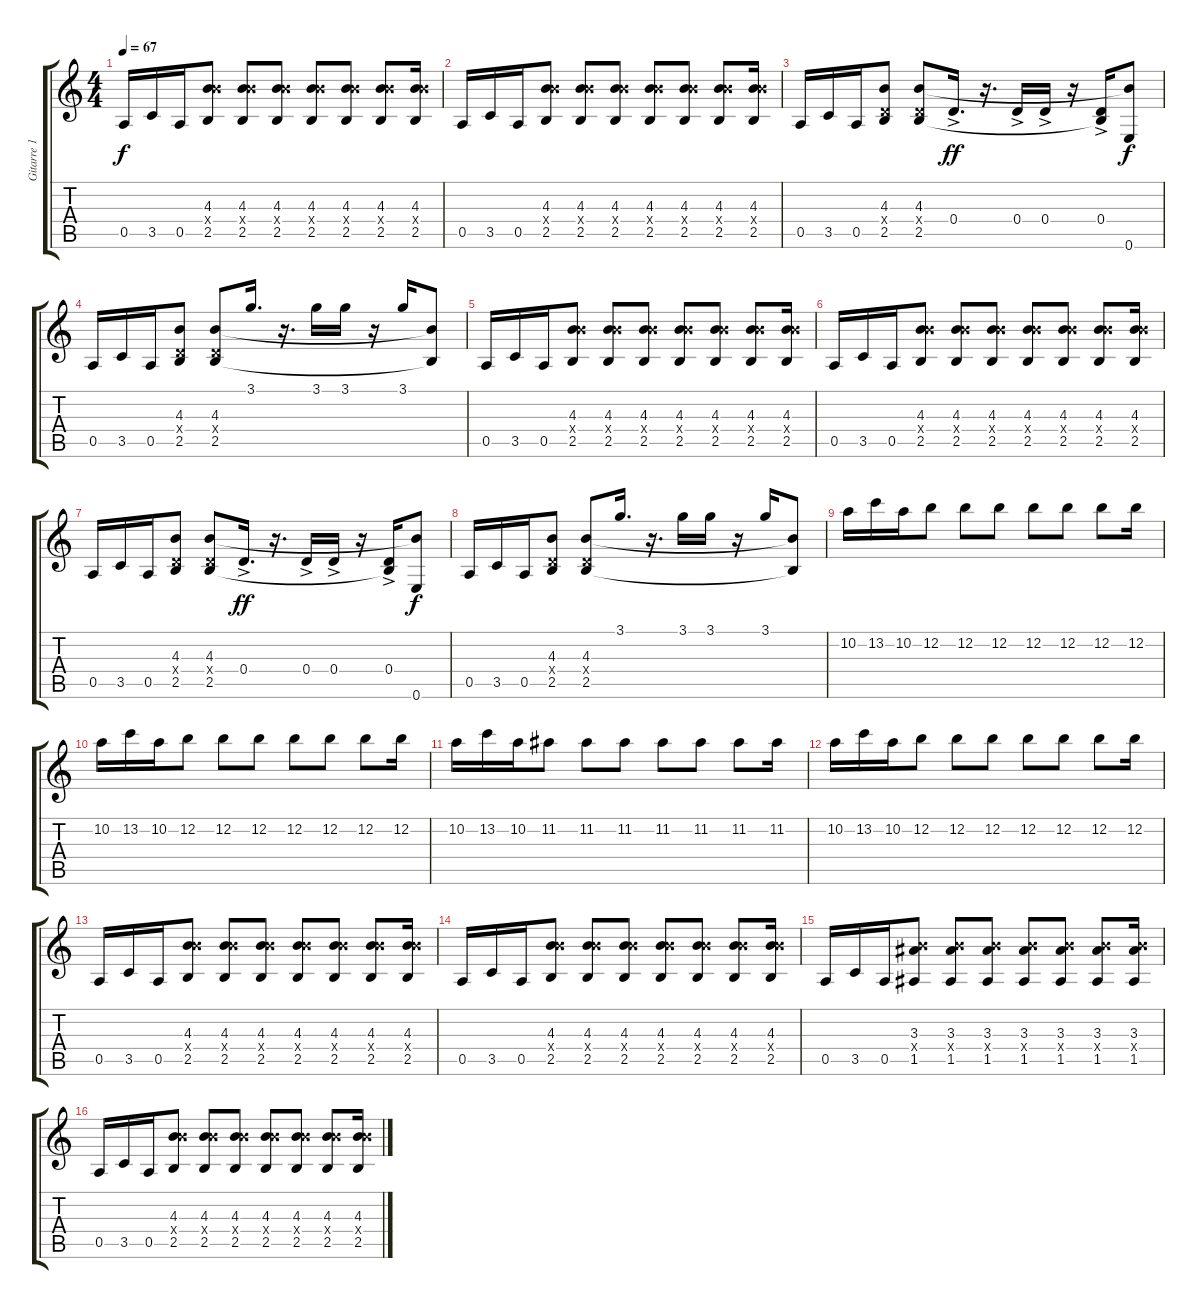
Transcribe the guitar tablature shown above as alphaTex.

\track ("Gitarre 1" "Gitarre 1") {instrument distortionguitar}
\staff {score tabs}
\tuning (E4 B3 G3 D3 A2 E2) {hide}
\ts (4 4)
\tempo 67
\clef g2
\ks c
0.5.16{dy f} 3.5.16 0.5.16 (4.3 9.4{x} 2.5).8 (4.3 9.4{x} 2.5).8 (4.3 9.4{x} 2.5).8 (4.3 9.4{x} 2.5).8 (4.3 9.4{x} 2.5).8 (4.3 9.4{x} 2.5).8 (4.3 9.4{x} 2.5).16 |
0.5.16 3.5.16 0.5.16 (4.3 9.4{x} 2.5).8 (4.3 9.4{x} 2.5).8 (4.3 9.4{x} 2.5).8 (4.3 9.4{x} 2.5).8 (4.3 9.4{x} 2.5).8 (4.3 9.4{x} 2.5).8 (4.3 9.4{x} 2.5).16 |
0.5.16 3.5.16 0.5.16 (4.3 0.4{x} 2.5).8 (4.3 0.4{x} 2.5).8 0.4{ac}.16{d dy ff} r.16{d} 0.4{ac}.16 0.4{ac}.16 r.16 (0.4{ac} 2.5{t}).16 (4.3{t} 0.6).8{dy f} |
0.5.16 3.5.16 0.5.16 (4.3 0.4{x} 2.5).8 (4.3 0.4{x} 2.5).8 3.1.16{d} r.16{d} 3.1.16 3.1.16 r.16 3.1.16 (4.3{t} 2.5{t}).8 |
0.5.16 3.5.16 0.5.16 (4.3 9.4{x} 2.5).8 (4.3 9.4{x} 2.5).8 (4.3 9.4{x} 2.5).8 (4.3 9.4{x} 2.5).8 (4.3 9.4{x} 2.5).8 (4.3 9.4{x} 2.5).8 (4.3 9.4{x} 2.5).16 |
0.5.16 3.5.16 0.5.16 (4.3 9.4{x} 2.5).8 (4.3 9.4{x} 2.5).8 (4.3 9.4{x} 2.5).8 (4.3 9.4{x} 2.5).8 (4.3 9.4{x} 2.5).8 (4.3 9.4{x} 2.5).8 (4.3 9.4{x} 2.5).16 |
0.5.16 3.5.16 0.5.16 (4.3 0.4{x} 2.5).8 (4.3 0.4{x} 2.5).8 0.4{ac}.16{d dy ff} r.16{d} 0.4{ac}.16 0.4{ac}.16 r.16 (0.4{ac} 2.5{t}).16 (4.3{t} 0.6).8{dy f} |
0.5.16 3.5.16 0.5.16 (4.3 0.4{x} 2.5).8 (4.3 0.4{x} 2.5).8 3.1.16{d} r.16{d} 3.1.16 3.1.16 r.16 3.1.16 (4.3{t} 2.5{t}).8 |
10.2.16 13.2.16 10.2.16 12.2.8 12.2.8 12.2.8 12.2.8 12.2.8 12.2.8 12.2.16 |
10.2.16 13.2.16 10.2.16 12.2.8 12.2.8 12.2.8 12.2.8 12.2.8 12.2.8 12.2.16 |
10.2.16 13.2.16 10.2.16 11.2.8 11.2.8 11.2.8 11.2.8 11.2.8 11.2.8 11.2.16 |
10.2.16 13.2.16 10.2.16 12.2.8 12.2.8 12.2.8 12.2.8 12.2.8 12.2.8 12.2.16 |
0.5.16 3.5.16 0.5.16 (4.3 9.4{x} 2.5).8 (4.3 9.4{x} 2.5).8 (4.3 9.4{x} 2.5).8 (4.3 9.4{x} 2.5).8 (4.3 9.4{x} 2.5).8 (4.3 9.4{x} 2.5).8 (4.3 9.4{x} 2.5).16 |
0.5.16 3.5.16 0.5.16 (4.3 9.4{x} 2.5).8 (4.3 9.4{x} 2.5).8 (4.3 9.4{x} 2.5).8 (4.3 9.4{x} 2.5).8 (4.3 9.4{x} 2.5).8 (4.3 9.4{x} 2.5).8 (4.3 9.4{x} 2.5).16 |
0.5.16 3.5.16 0.5.16 (3.3 9.4{x} 1.5).8 (3.3 9.4{x} 1.5).8 (3.3 9.4{x} 1.5).8 (3.3 9.4{x} 1.5).8 (3.3 9.4{x} 1.5).8 (3.3 9.4{x} 1.5).8 (3.3 9.4{x} 1.5).16 |
0.5.16 3.5.16 0.5.16 (4.3 9.4{x} 2.5).8 (4.3 9.4{x} 2.5).8 (4.3 9.4{x} 2.5).8 (4.3 9.4{x} 2.5).8 (4.3 9.4{x} 2.5).8 (4.3 9.4{x} 2.5).8 (4.3 9.4{x} 2.5).16
